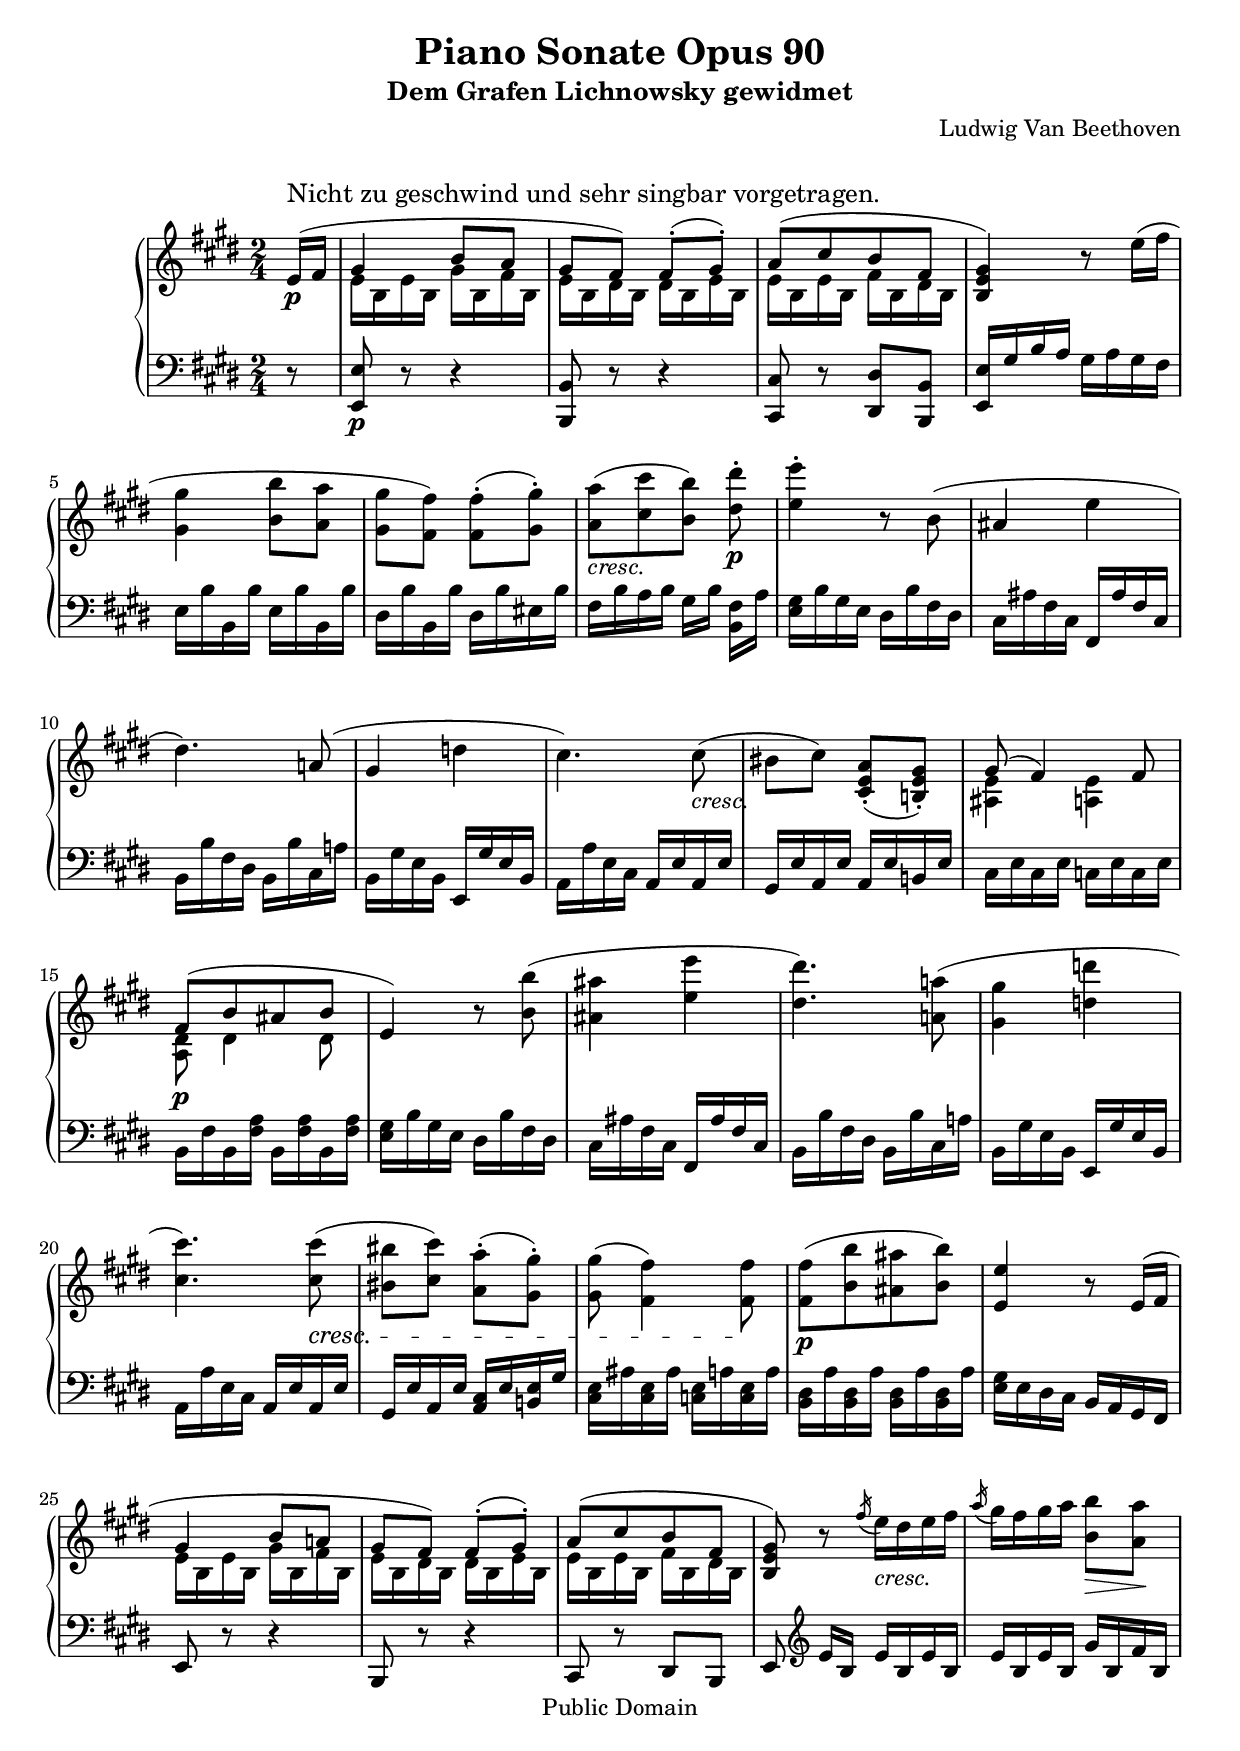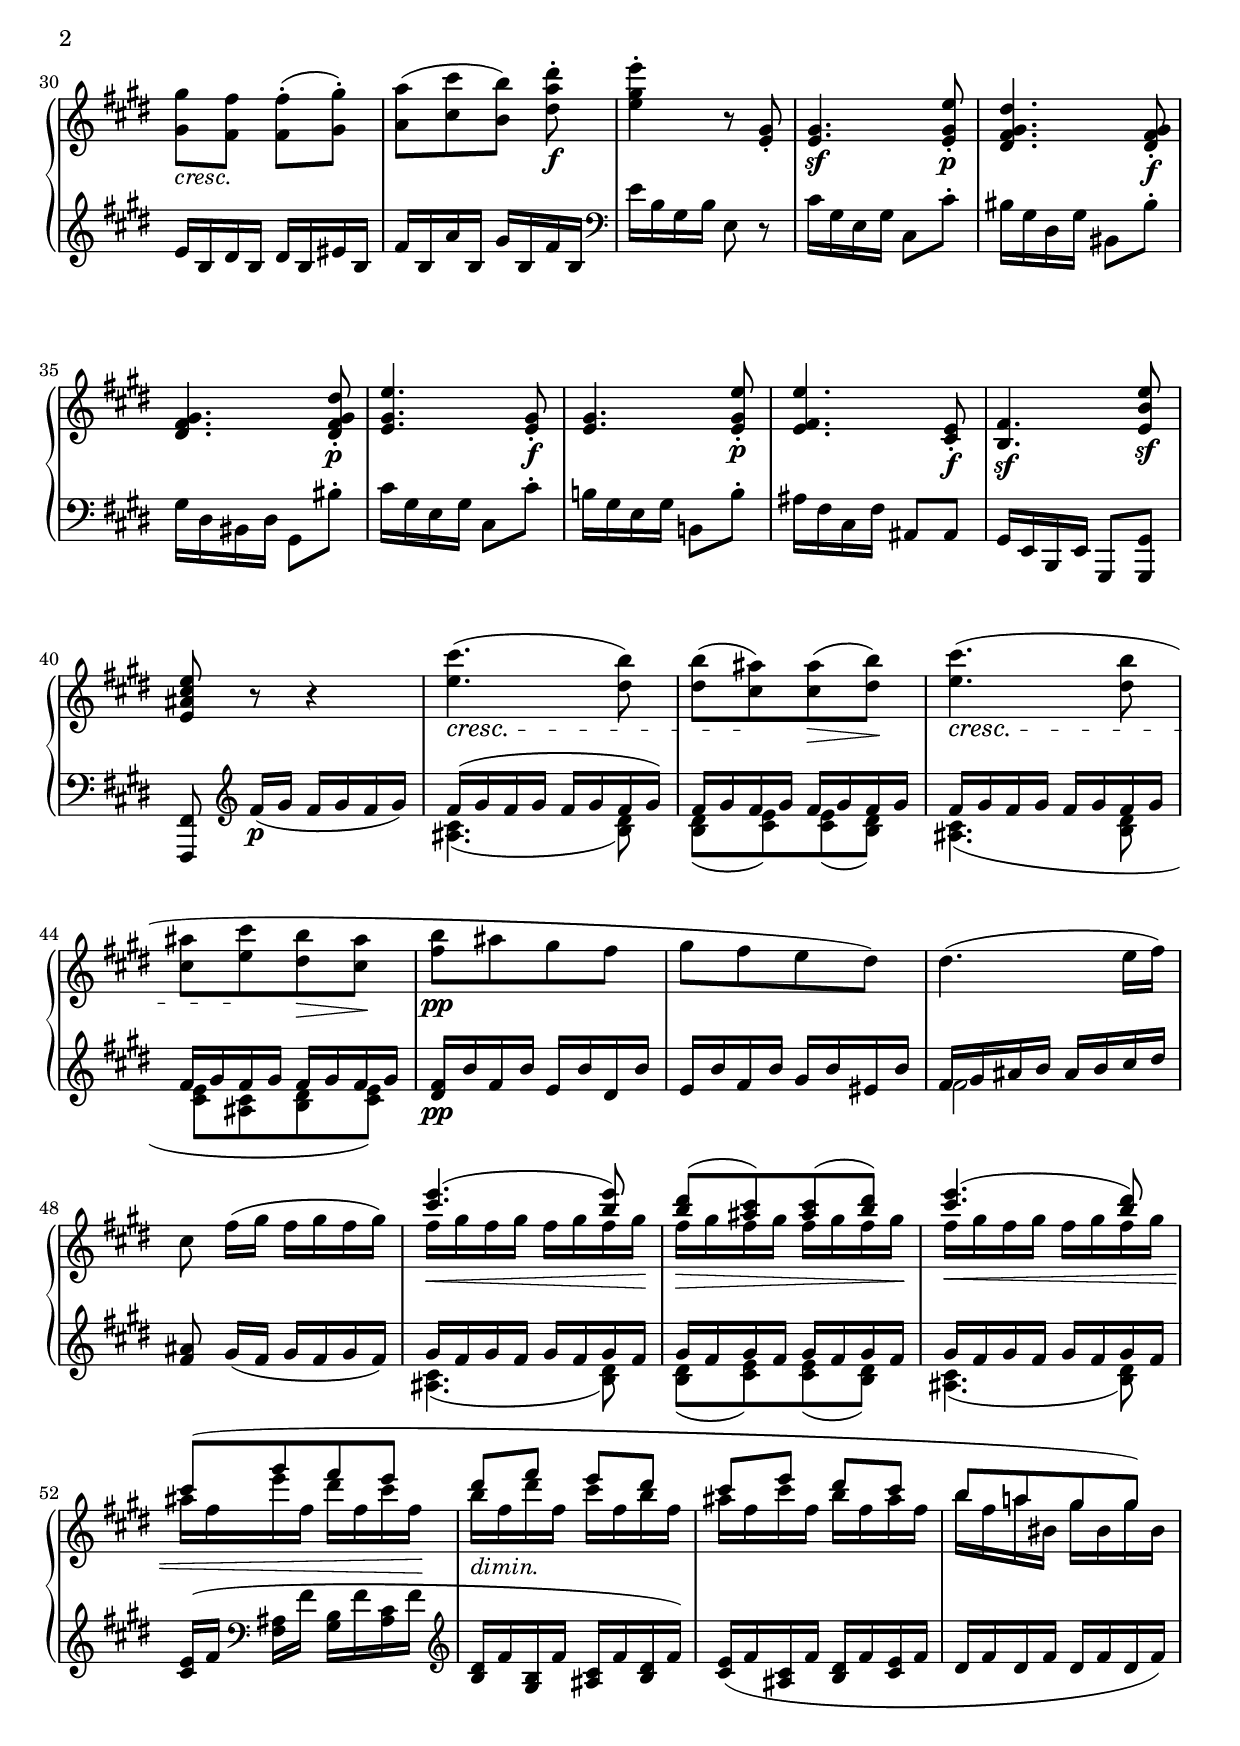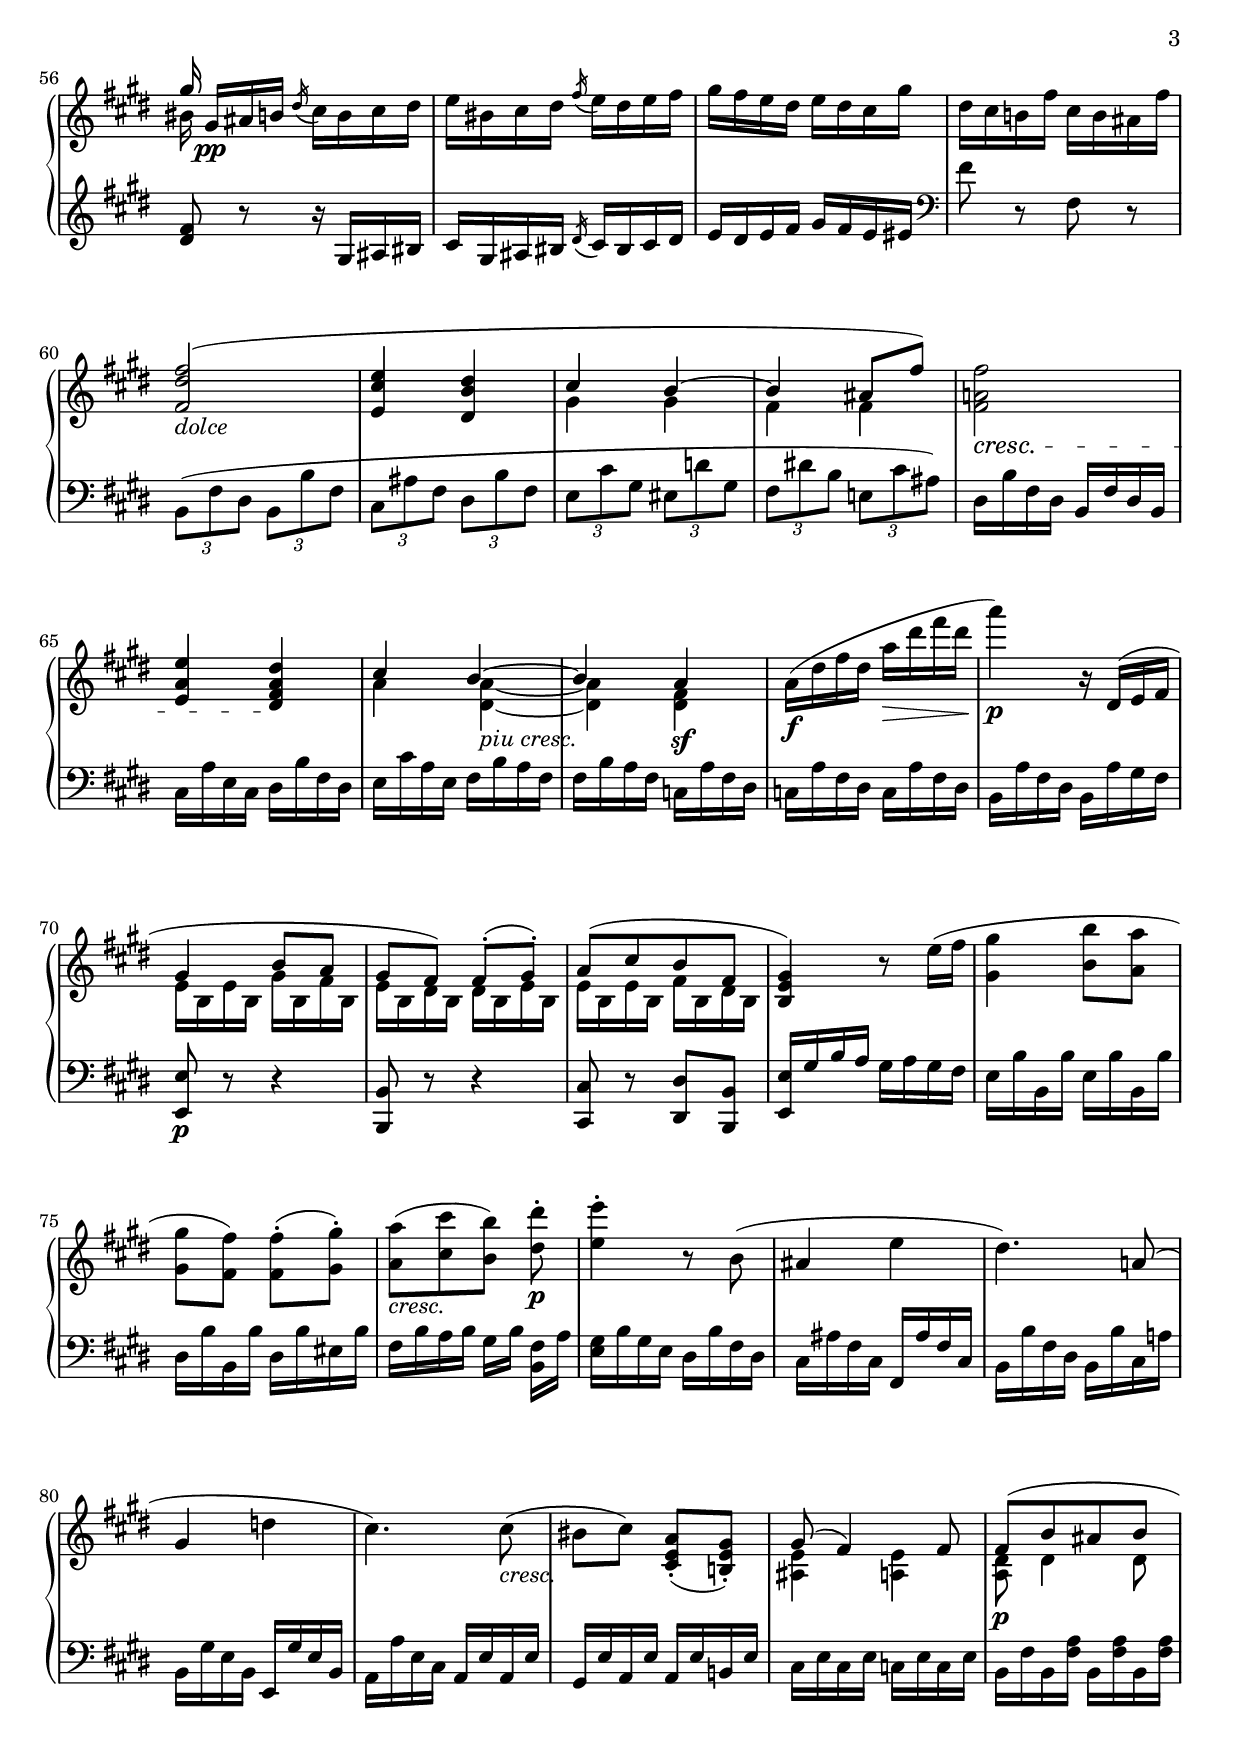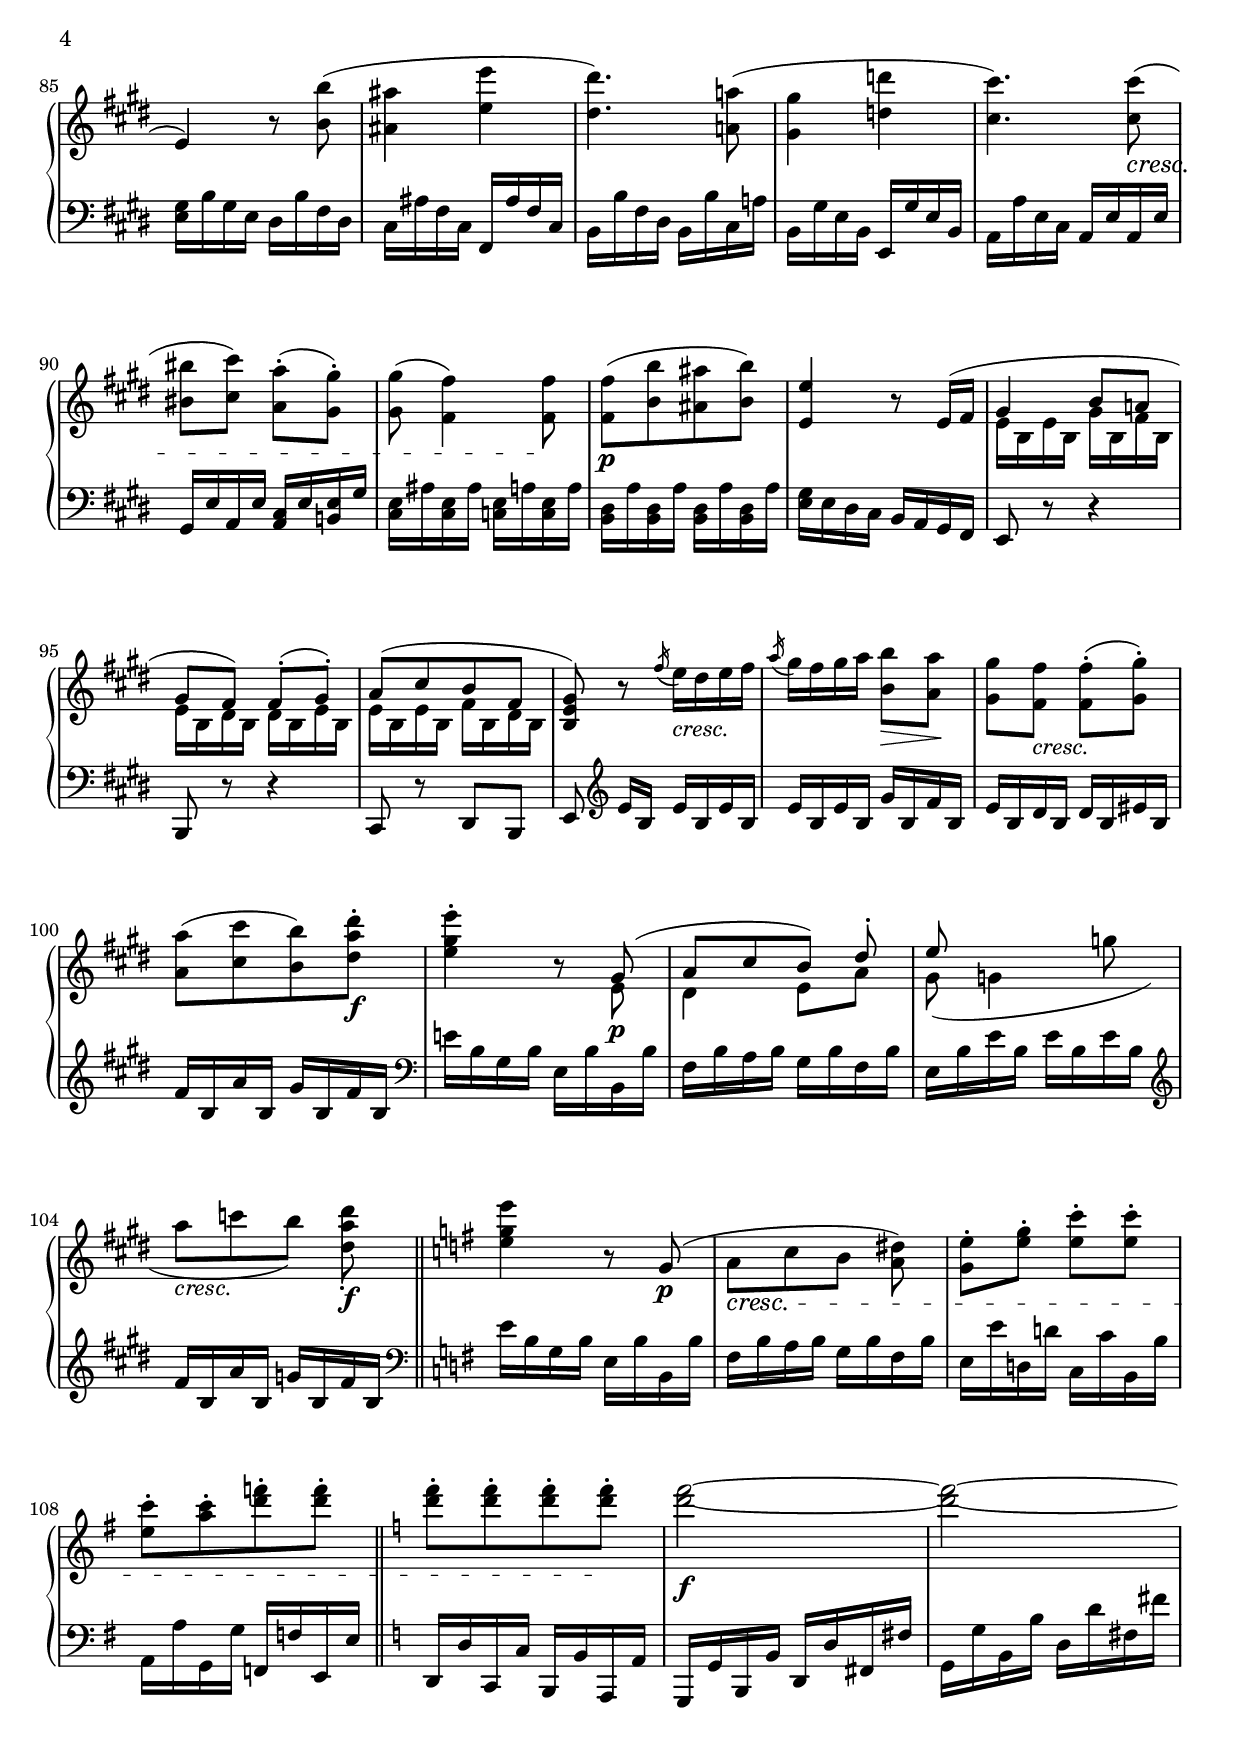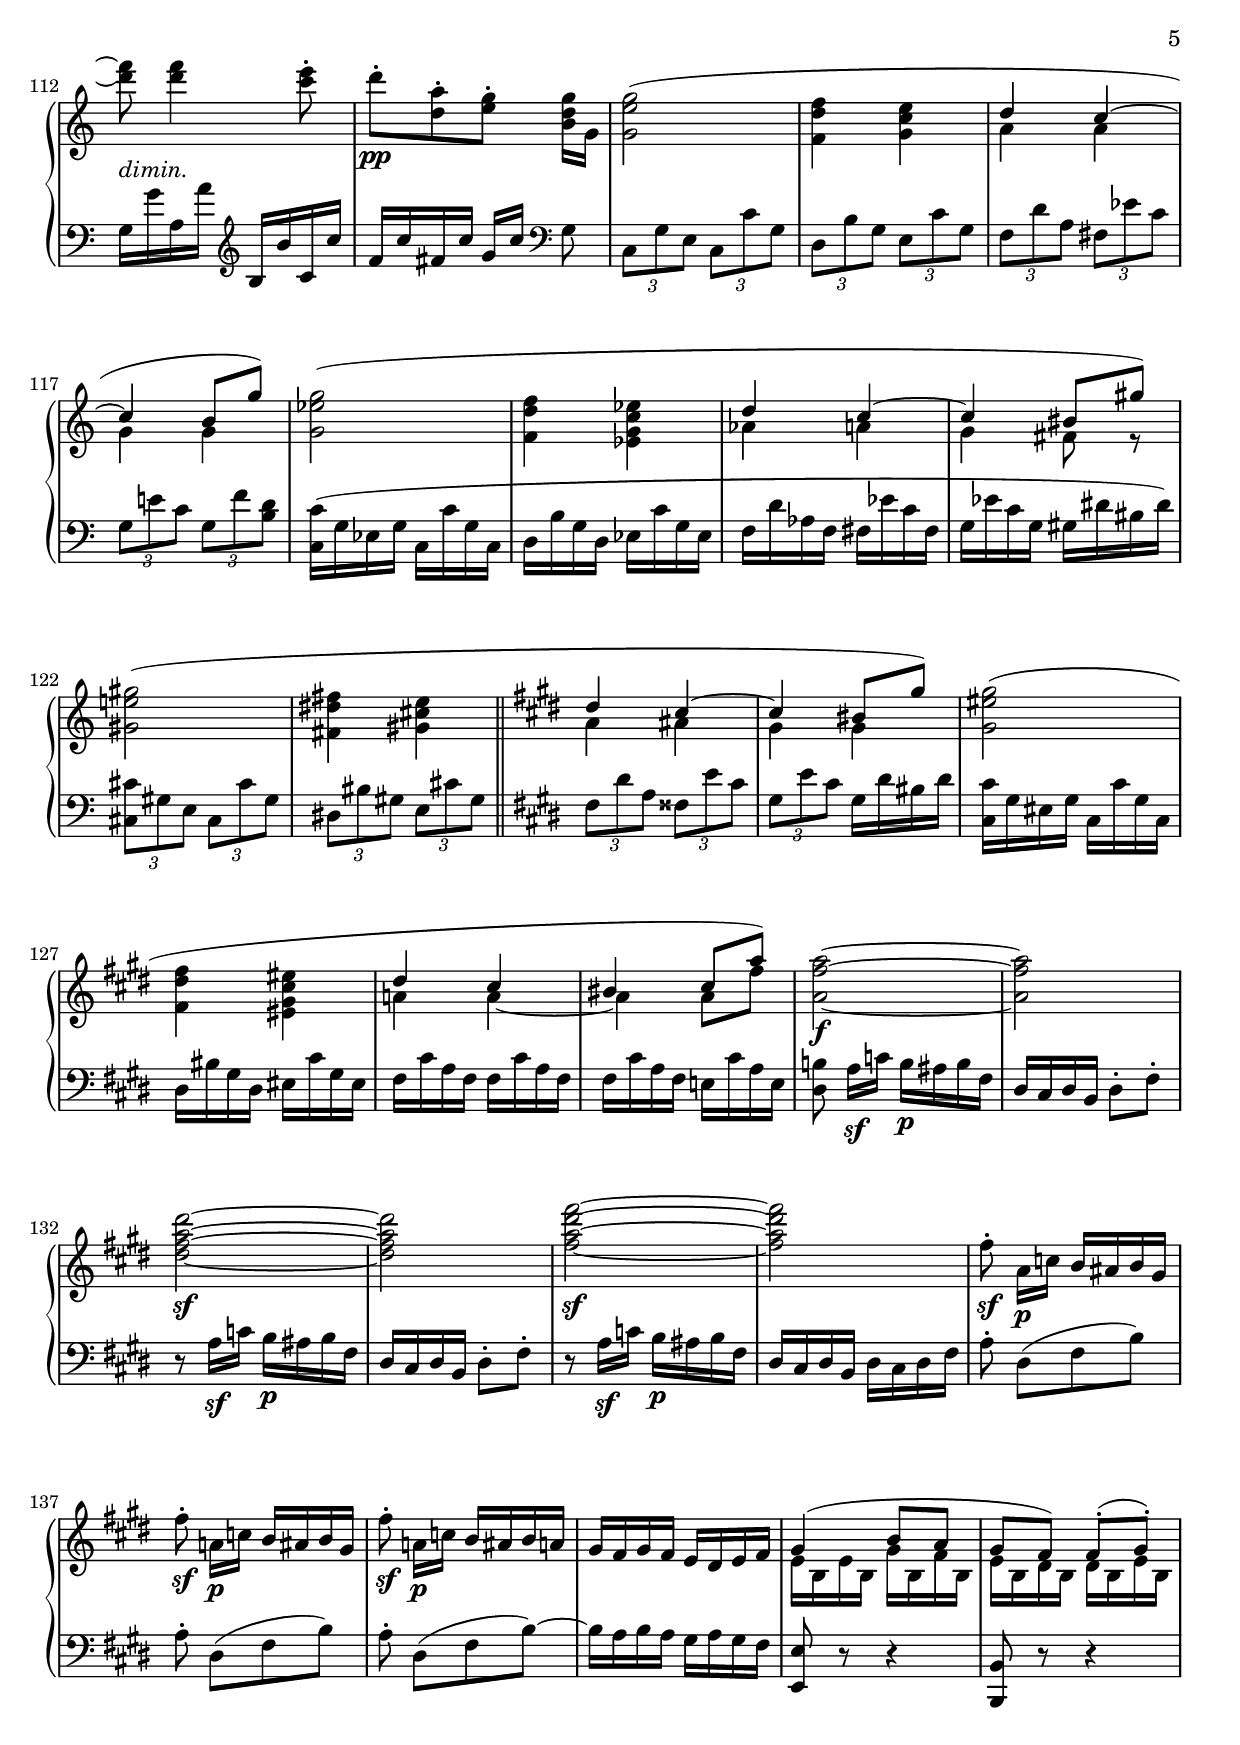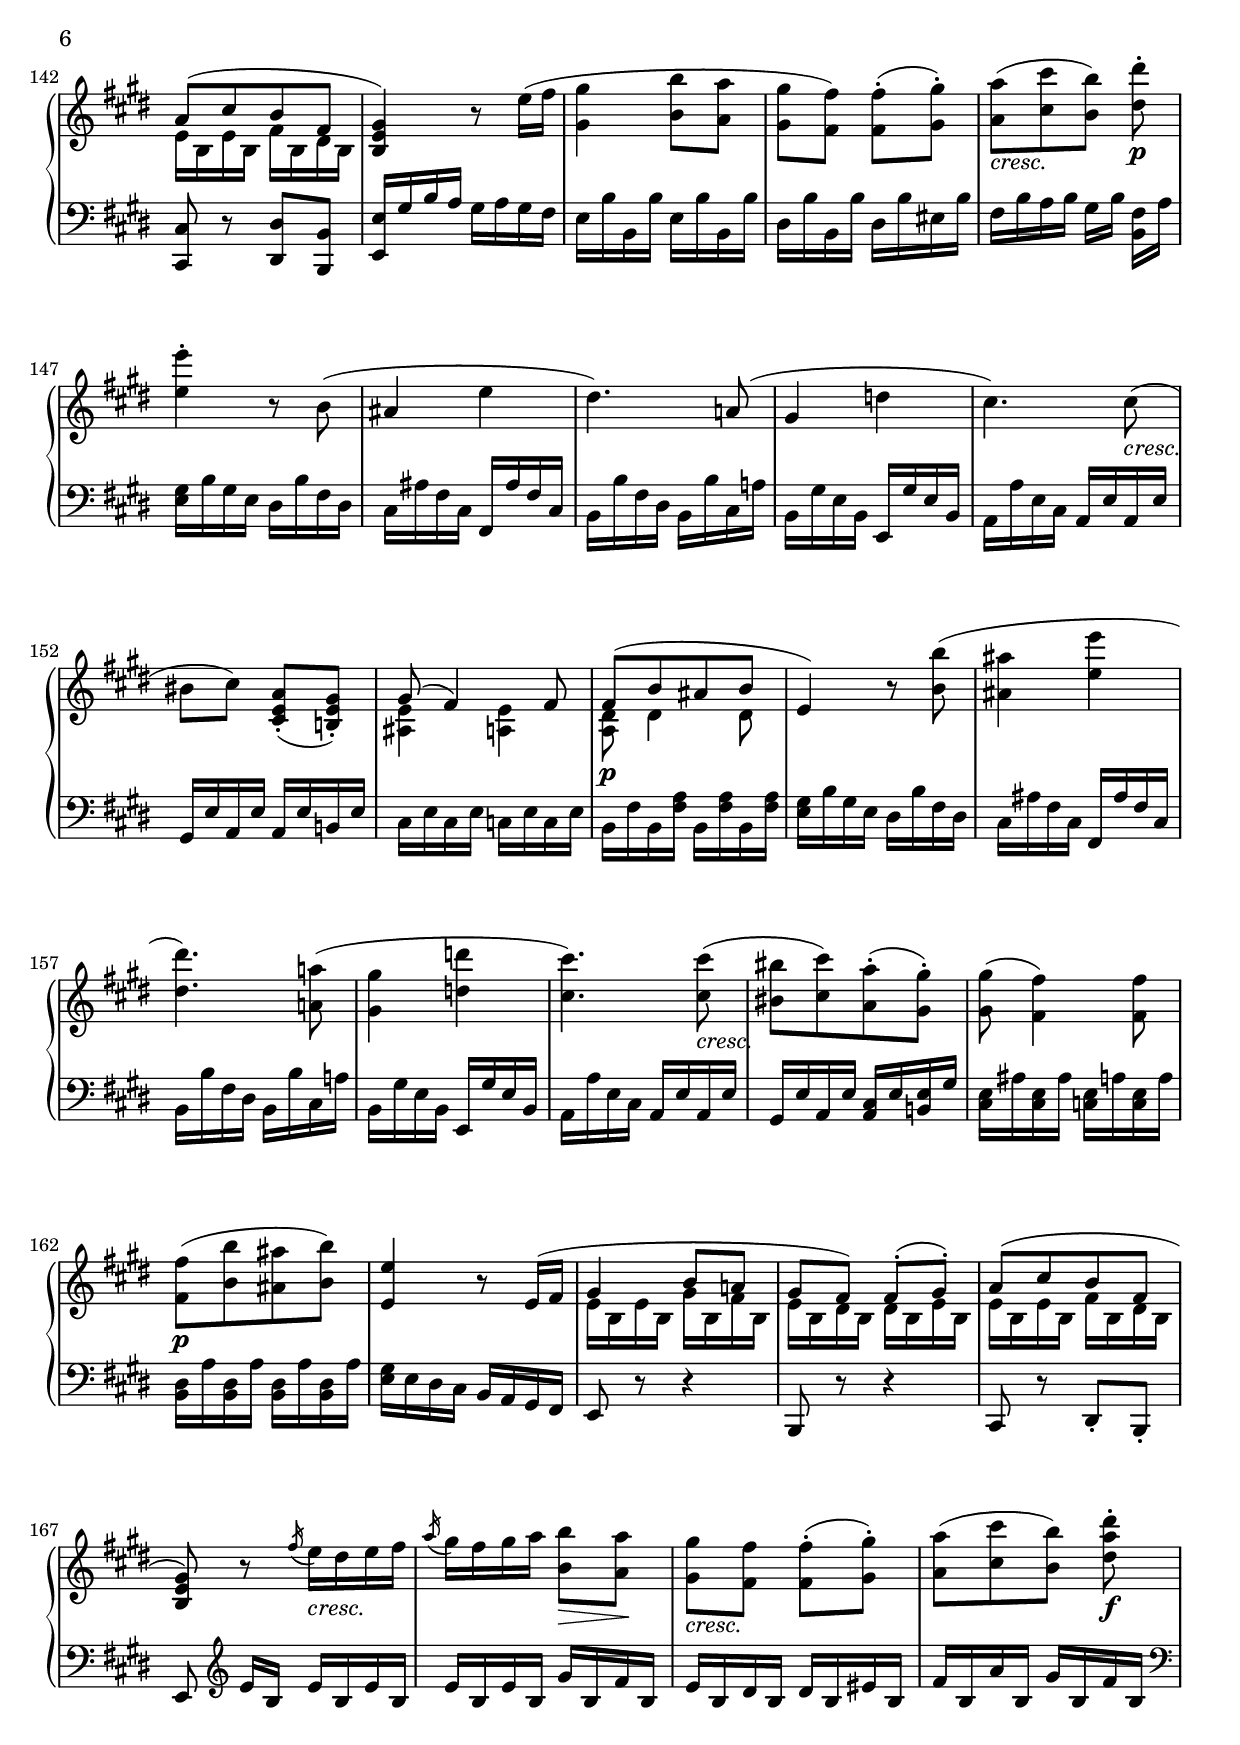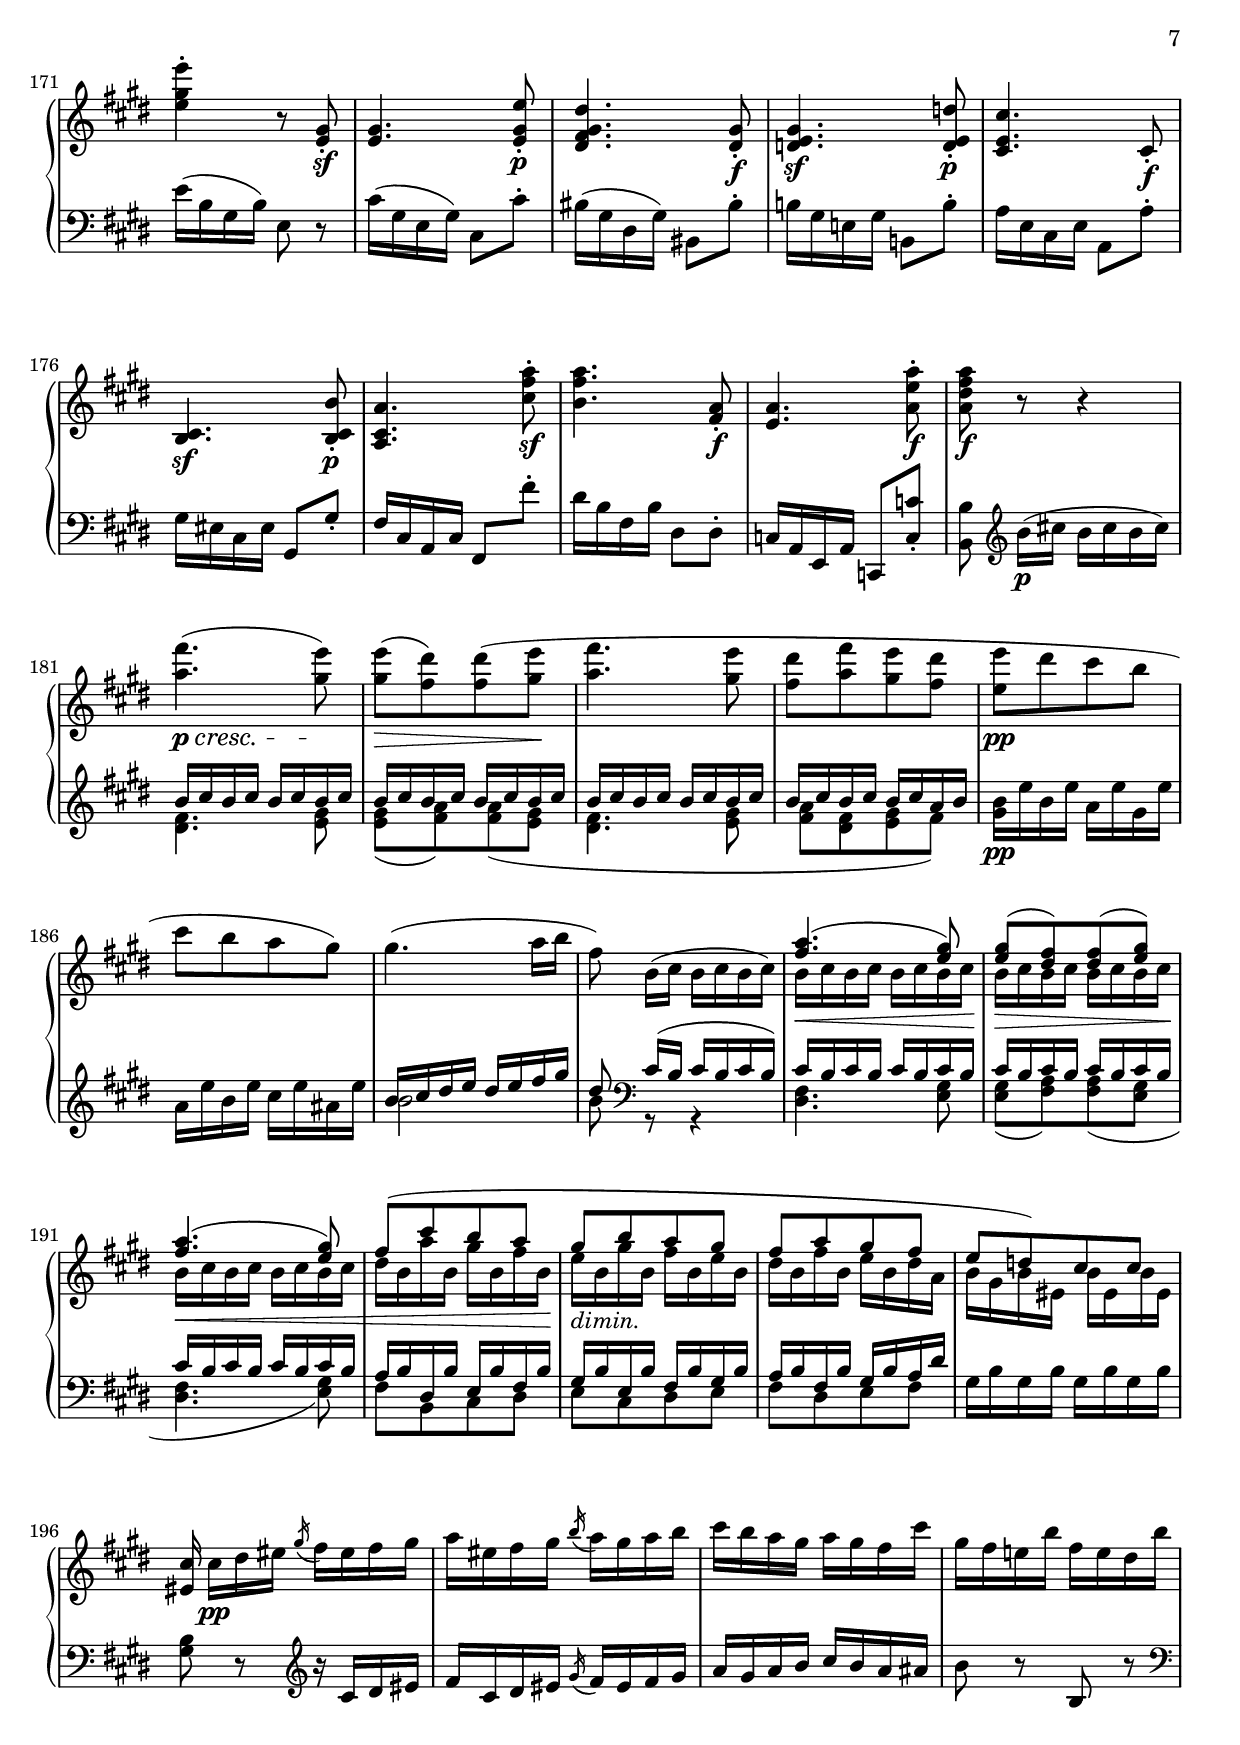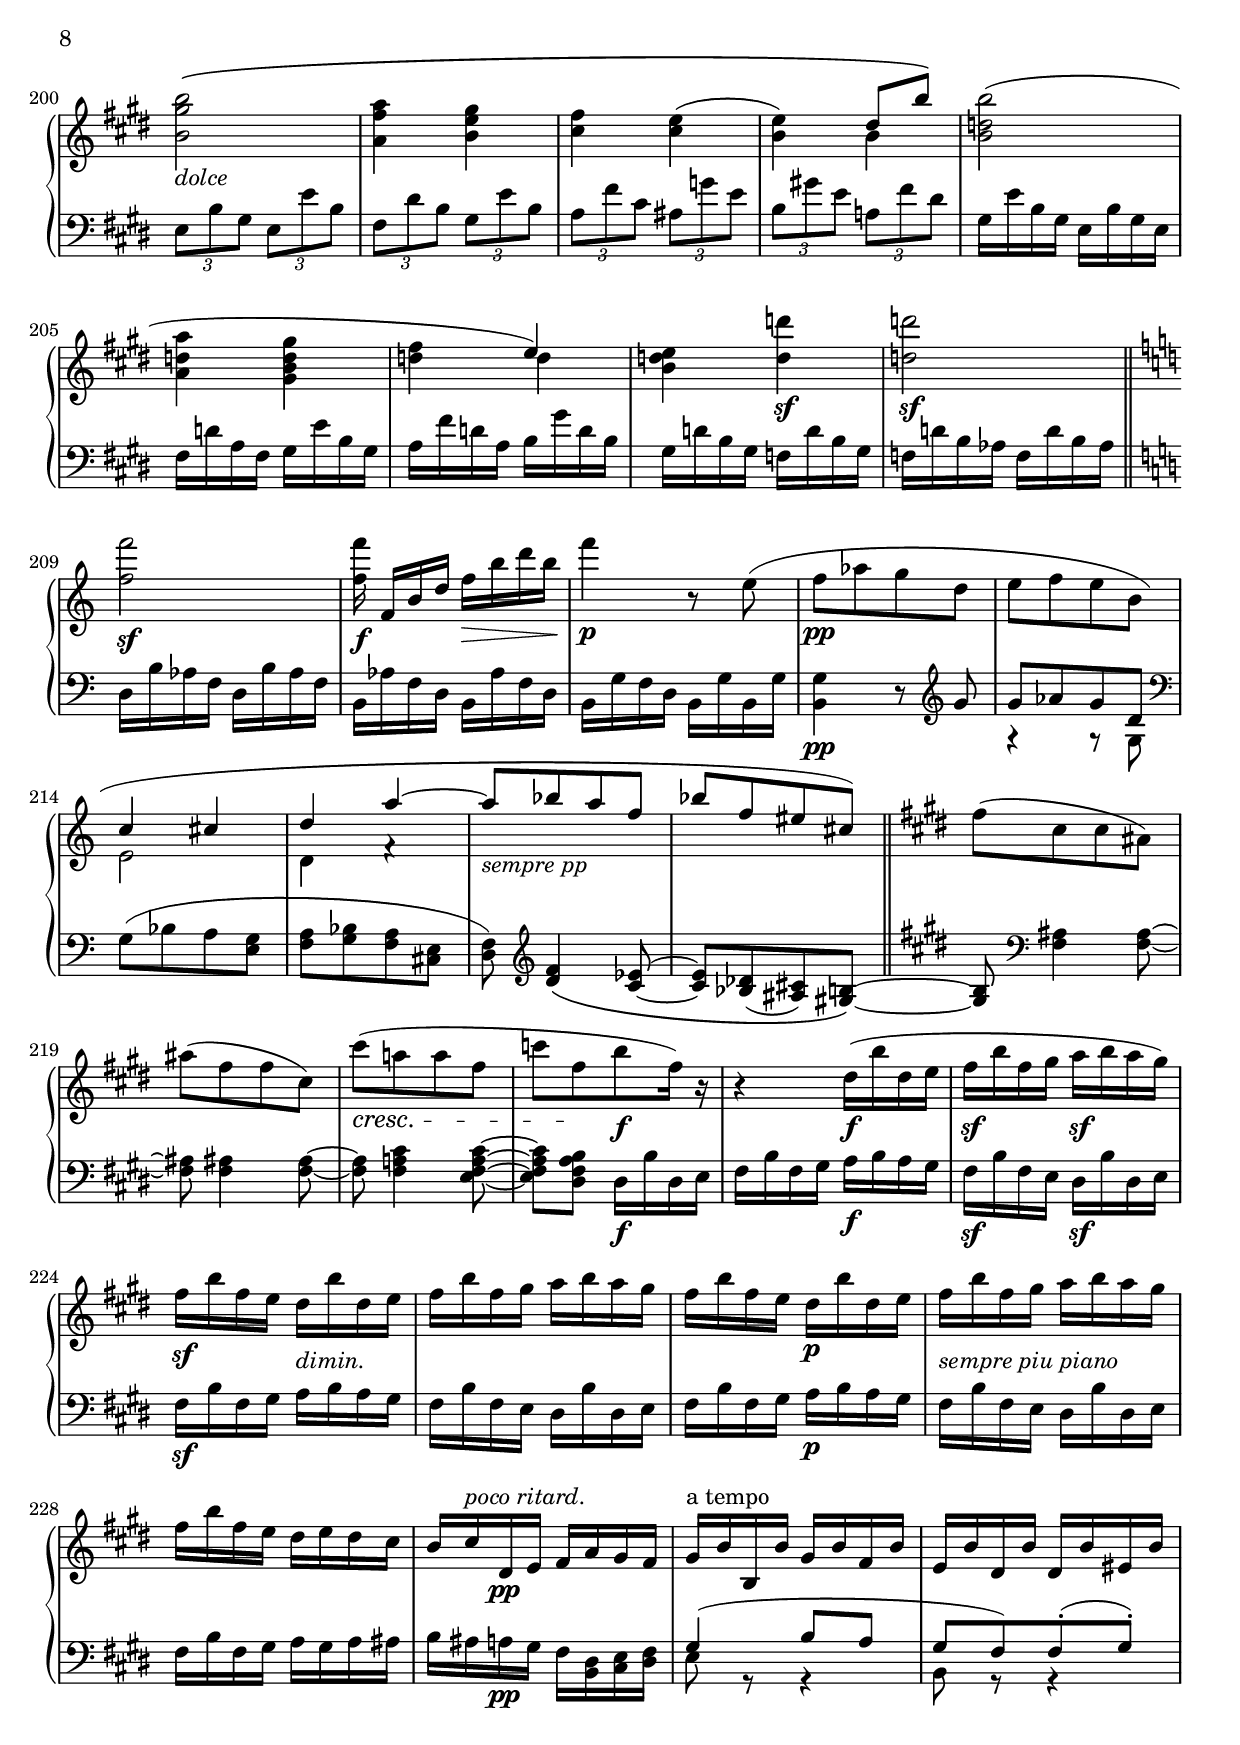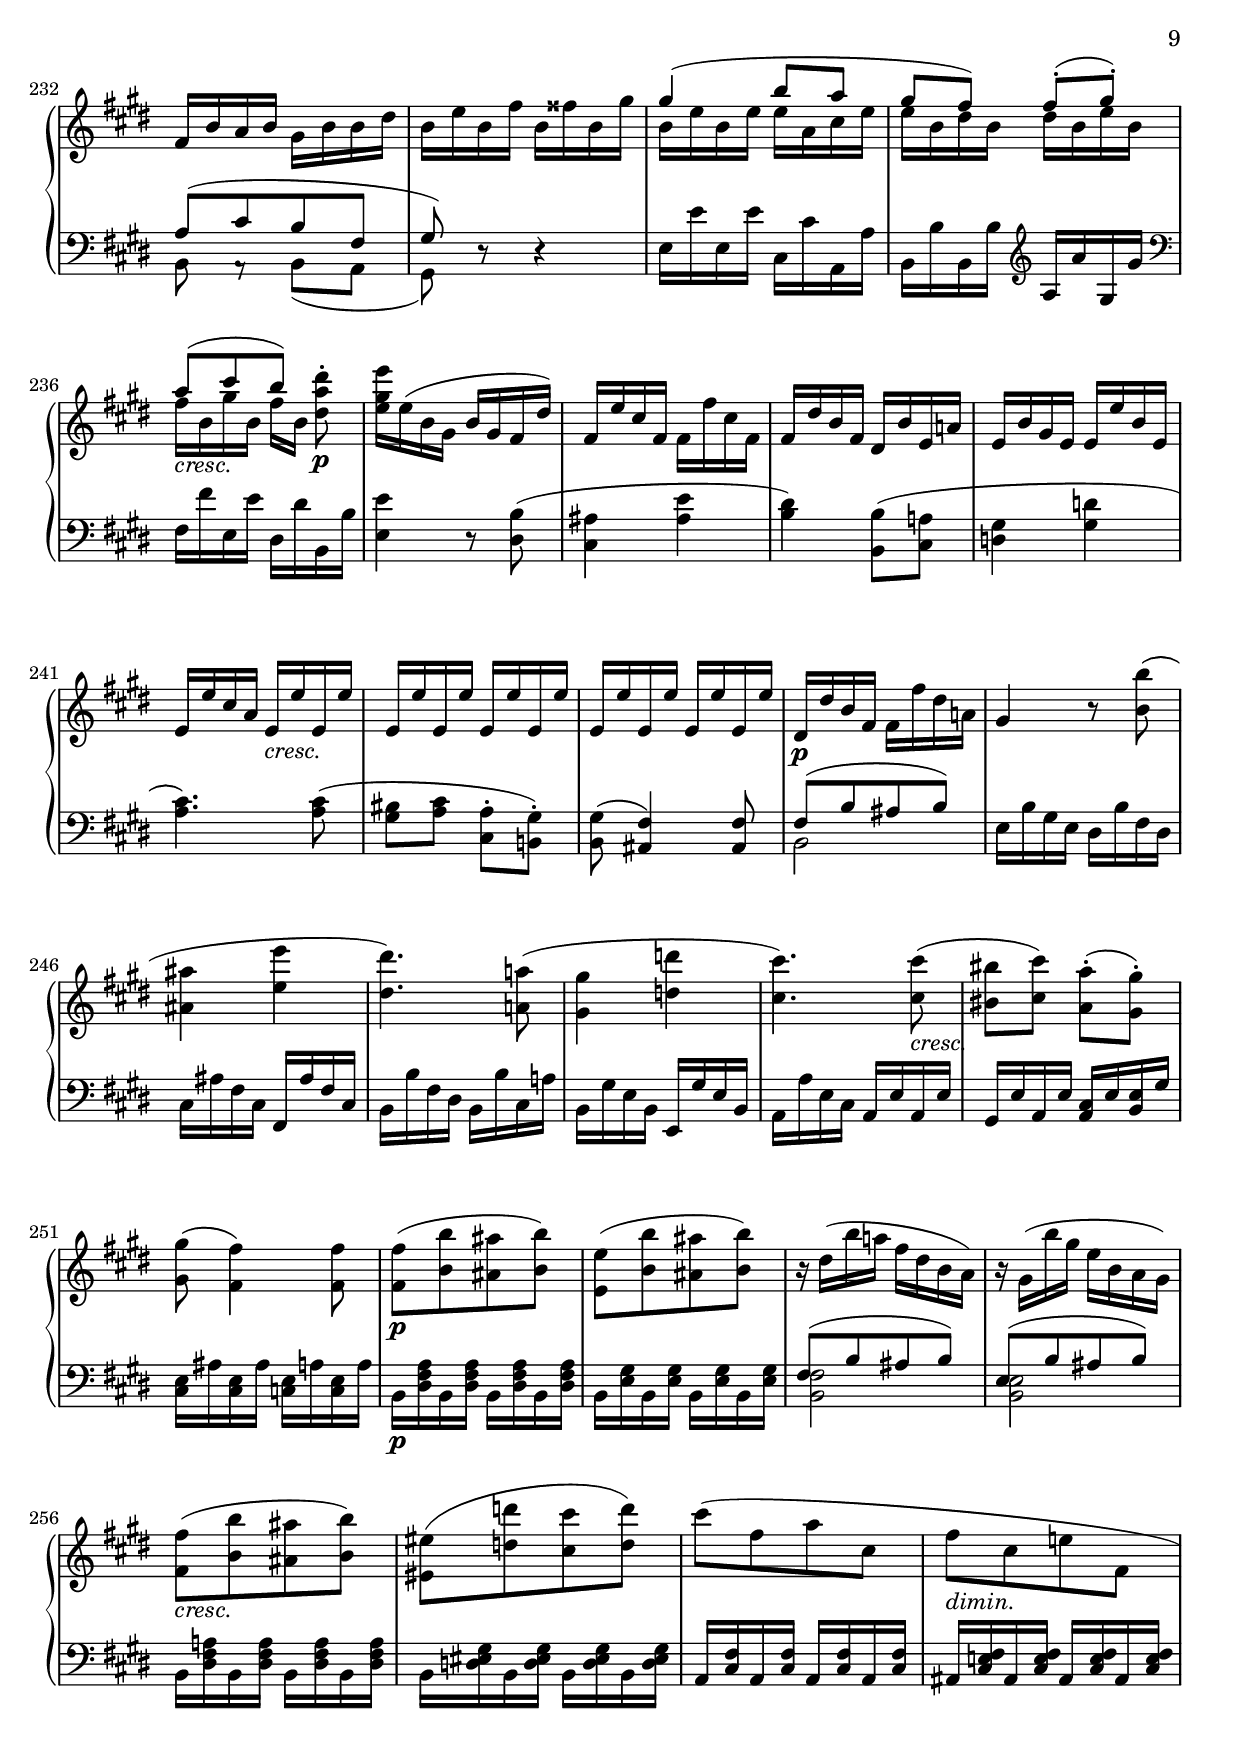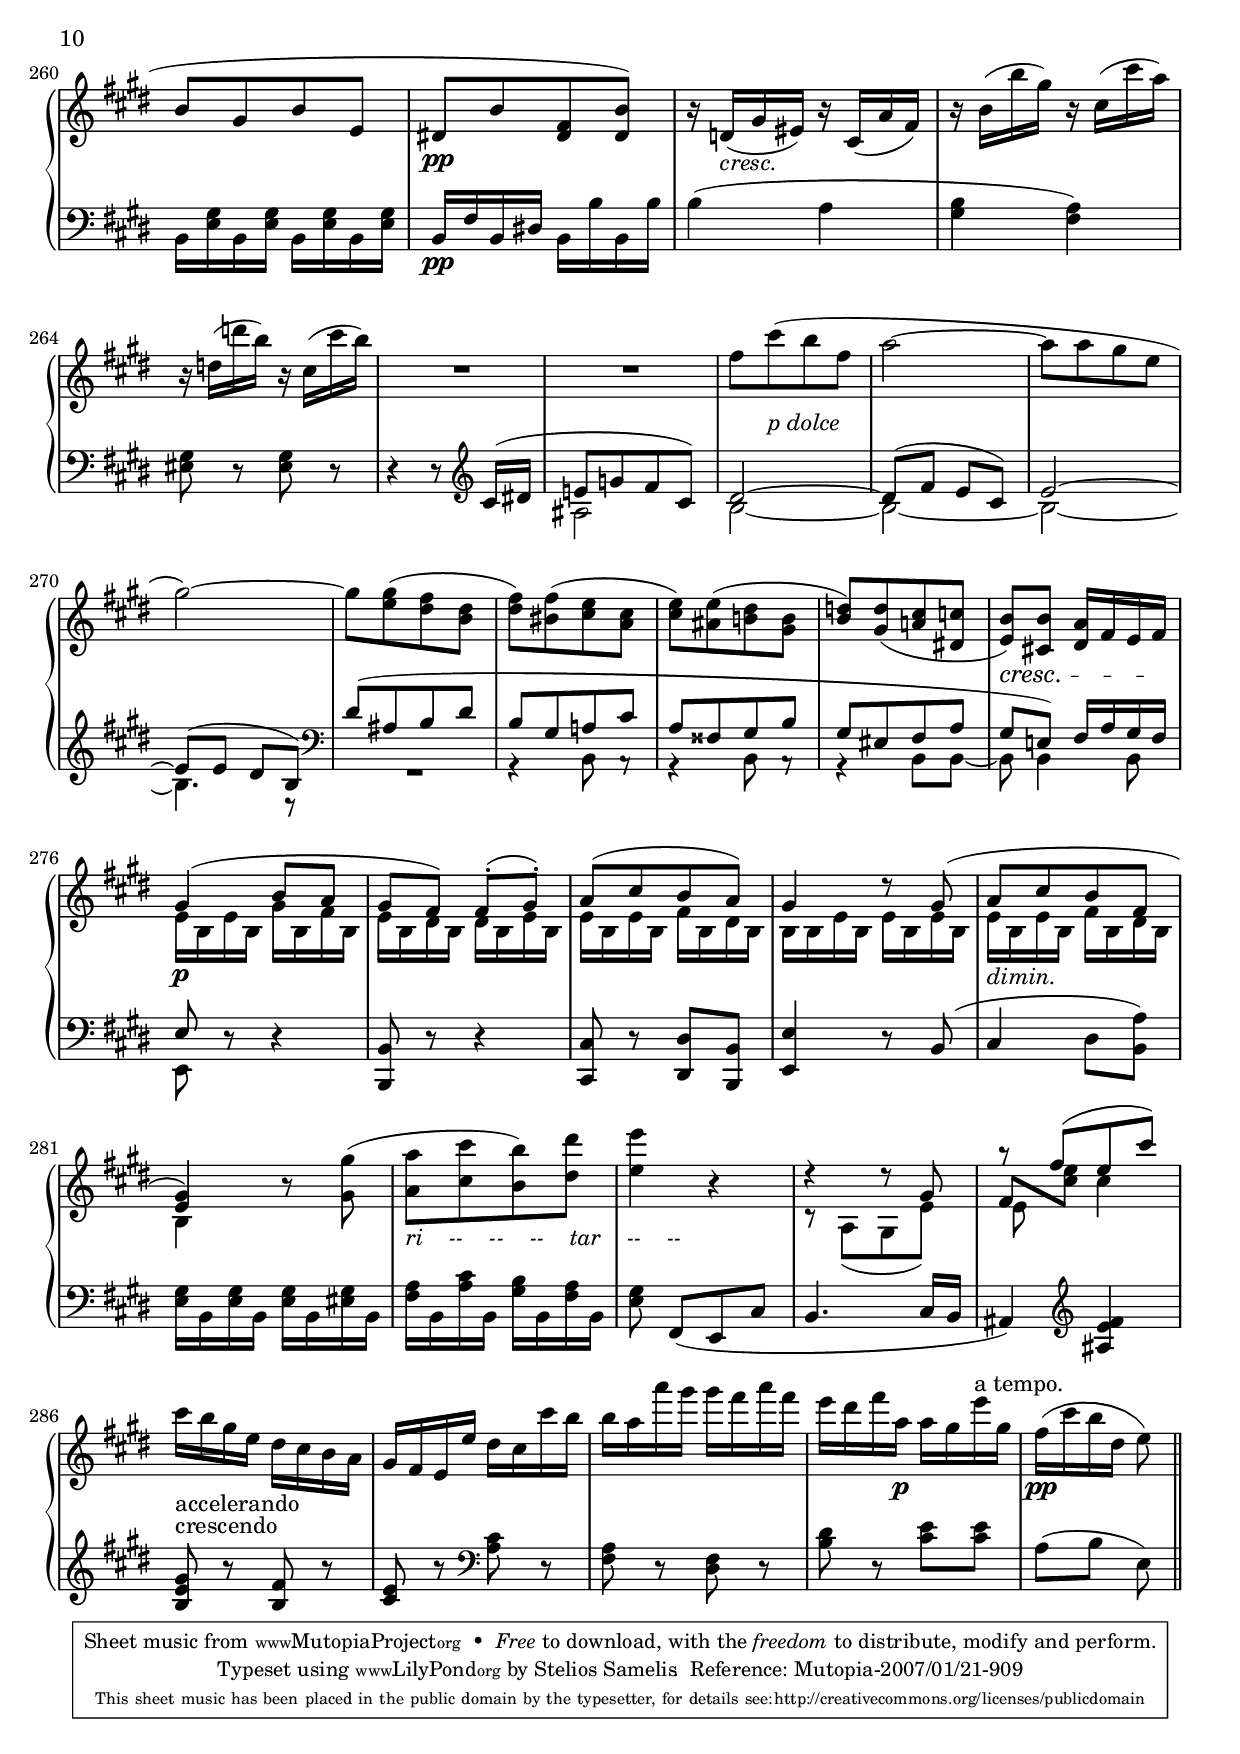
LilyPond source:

\version "2.10.3"

 \header {
  title = "Piano Sonate Opus 90"
  subtitle = "Dem Grafen Lichnowsky gewidmet"
  composer = "Ludwig Van Beethoven"
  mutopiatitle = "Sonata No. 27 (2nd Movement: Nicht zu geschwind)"
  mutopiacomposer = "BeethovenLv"
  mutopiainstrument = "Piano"
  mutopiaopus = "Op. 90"
  date = "1814"
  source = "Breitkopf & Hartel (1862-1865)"
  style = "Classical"
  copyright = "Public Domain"
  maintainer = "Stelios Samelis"
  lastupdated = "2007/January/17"
  version = "2.10.3"
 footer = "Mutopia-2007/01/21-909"
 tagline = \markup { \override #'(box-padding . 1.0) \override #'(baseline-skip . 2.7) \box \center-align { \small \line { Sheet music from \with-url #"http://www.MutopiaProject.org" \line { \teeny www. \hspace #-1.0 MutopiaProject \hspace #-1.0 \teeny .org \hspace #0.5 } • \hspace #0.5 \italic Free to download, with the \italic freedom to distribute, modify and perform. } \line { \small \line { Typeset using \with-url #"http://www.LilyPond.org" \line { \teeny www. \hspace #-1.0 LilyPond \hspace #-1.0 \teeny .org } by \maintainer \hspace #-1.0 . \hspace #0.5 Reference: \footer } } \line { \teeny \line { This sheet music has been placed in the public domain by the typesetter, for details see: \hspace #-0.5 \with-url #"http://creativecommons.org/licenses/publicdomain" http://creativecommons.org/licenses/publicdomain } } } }
}

\score {

 \new GrandStaff
 <<
 \new Staff = "up" {
 \clef treble
 \key e \major
 \time 2/4
 \override Score.MetronomeMark #'transparent = ##t
 \tempo 4 = 72
 \override TextScript #'padding = #1.5
 \partial 8 << { e'16\p^\markup { \large "Nicht zu geschwind und sehr singbar vorgetragen." }( fis'
 gis'4 b'8 a' gis' fis') fis'8\staccato( gis'\staccato) a'8([ cis'' b' fis'] <b e' gis'>4) } \\
 { s8 e'16 b e' b gis' b fis' b e' b dis' b dis' b e' b e' b e' b fis' b dis' b s4 } >> r8
 e''16( fis'' <gis' gis''>4 <b' b''>8 <a' a''> <gis' gis''> <fis' fis''>) <fis' fis''>8\staccato( <gis' gis''>\staccato)
 <a' a''>8_\markup { \italic "cresc." }([ <cis'' cis'''> <b' b''>]) <dis'' dis'''>8\p\staccato
 <e'' e'''>4\staccato r8 b'8( ais'4 e'' dis''4.) a'!8( gis'4 d''4 cis''4.) cis''8_\markup { \italic "cresc." }( bis'8 cis'')
 <cis' e' a'>8\staccato( <b! e' gis'>\staccato)
 << { gis'8( fis'4) fis'8 fis'([ b' ais' b'] e'4) } \\ { <ais e'>4 <a e'>4 <a dis'>8\p dis'4 dis'8 s4 } >> r8
 <b' b''>8( <ais' ais''>4 <e'' e'''> <dis'' dis'''>4.) <a'! a''!>8( <gis' gis''>4 <d'' d'''> <cis'' cis'''>4.)
 \setTextCresc <cis'' cis'''>8\<( <bis' bis''>([ <cis'' cis'''>]) <a' a''>\staccato([ <gis' gis''>\staccato])
 <gis' gis''>8( <fis' fis''>4) <fis' fis''>8\! <fis' fis''>8\p([ <b' b''> <ais' ais''> <b' b''>]) <e' e''>4 r8
 << { e'16( fis' gis'4 b'8 a'! gis' fis') fis'8\staccato( gis'\staccato) a'8([ cis'' b' fis'] <b e' gis'>8) } \\
 { s8 e'16 b e' b gis' b fis' b e' b dis' b dis' b e' b e' b e' b fis' b dis' b s8 } >> r8
 \acciaccatura fis''16 e''16_\markup { \italic "cresc." } dis'' e'' fis'' \acciaccatura a''16 gis''16 fis'' gis'' a''
 <b' b''>8\> <a' a''>\! <gis' gis''>8_\markup { \italic "cresc." } <fis' fis''>8
 <fis' fis''>8\staccato( <gis' gis''>\staccato) <a' a''>8([ <cis'' cis'''> <b' b''>]) <dis'' a'' dis'''>8\f\staccato
 <e'' gis'' e'''>4\staccato r8 <e' gis'>8\staccato
 <e' gis'>4.\sf <e' gis' e''>8\p\staccato <dis' fis' gis' dis''>4. <dis' fis' gis'>8\f\staccato
 <dis' fis' gis'>4. <dis' fis' gis' dis''>8\p\staccato <e' gis' e''>4. <e' gis'>8\f\staccato <e' gis'>4. <e' gis' e''>8\p\staccato
 <e' fis' e''>4. <cis' e'>8\f\staccato <b fis'>4.\sf <e' b' e''>8\sf <e' ais' cis'' e''>8 r r4
 <e'' cis'''>4.\<( <dis'' b''>8) <dis'' b''>8[( <cis'' ais''>\!) <cis'' ais''>\>( <dis'' b''>\!)]
 <e'' cis'''>4.\<( <dis'' b''>8 <cis'' ais''>8[ <e'' cis'''>\! <dis'' b''>\> <cis'' ais''>\!]
 <fis'' b''>8\pp[ ais'' gis'' fis''] gis''[ fis'' e'' dis'']) dis''4.( e''16 fis'') cis''8 fis''16([ gis''] fis'' gis'' fis'' gis'')
 << { <cis''' e'''>4.( <b'' e'''>8) <b'' dis'''>8[( <ais'' cis'''>) <ais'' cis'''>( <b'' dis'''>)]
 <cis''' e'''>4.( <b'' dis'''>8) cis'''8([ gis''' fis''' e'''] dis'''8 fis''' e''' dis''' cis''' e''' dis''' cis''' b''[ a''! gis'' gis'']) gis''16 } \\
 { fis''16\< gis'' fis'' gis'' fis'' gis'' fis'' gis''\! fis''\> gis'' fis'' gis'' fis'' gis'' fis'' gis''\!
 fis''\< gis'' fis'' gis'' fis'' gis'' fis'' gis'' ais'' fis'' e''' fis'' dis''' fis'' cis''' fis''\!
 b''16_\markup { \italic "dimin." } fis'' dis''' fis'' cis''' fis'' b'' fis''
 ais'' fis'' cis''' fis'' b'' fis'' ais'' fis'' b'' fis'' a''! bis' gis'' bis' gis'' bis' bis' } >>
 gis'16\pp[ ais' b'] \acciaccatura dis''16 cis''16 b' cis'' dis'' e'' bis' cis'' dis'' \acciaccatura fis''16 e'' dis'' e'' fis''
 gis''16 fis'' e'' dis'' e'' dis'' cis'' gis'' dis'' cis'' b'! fis'' cis'' b' ais' fis''
 << { <fis' dis'' fis''>2_\markup { \italic "dolce" }( <e' cis'' e''>4 <dis' b' dis''> cis'' b'~ b' ais'8 fis'') } \\ { s2 s2 gis'4 gis' fis' fis' } >>
 \setTextCresc <fis' a'! fis''>2\< <e' a' e''>4 <dis' fis' a' dis''>\!
 << { cis''4 b'~ b' a' } \\ { a'4 <dis' a'>_\markup { \italic "piu cresc." }~ <dis' a'> <dis' fis'>\sf } >>
 a'16\f( dis'' fis'' dis'' a''\> dis''' fis''' dis'''\! a'''4\p) r16
 << { dis'16( e' fis' gis'4 b'8 a' gis' fis') fis'8\staccato( gis'\staccato) a'8([ cis'' b' fis'] <b e' gis'>4) } \\
 { s16 s8 e'16 b e' b gis' b fis' b e' b dis' b dis' b e' b e' b e' b fis' b dis' b s4 } >> r8
 e''16( fis'' <gis' gis''>4 <b' b''>8 <a' a''> <gis' gis''> <fis' fis''>) <fis' fis''>8\staccato( <gis' gis''>\staccato)
 <a' a''>8_\markup { \italic "cresc." }([ <cis'' cis'''> <b' b''>]) <dis'' dis'''>8\p\staccato
 <e'' e'''>4\staccato r8 b'8( ais'4 e'' dis''4.) a'!8( gis'4 d''4 cis''4.) cis''8_\markup { \italic "cresc." }( bis'8 cis'')
 <cis' e' a'>8\staccato( <b! e' gis'>\staccato)
 << { gis'8( fis'4) fis'8 fis'([ b' ais' b'] e'4) } \\ { <ais e'>4 <a e'>4 <a dis'>8\p dis'4 dis'8 s4 } >> r8
 <b' b''>8( <ais' ais''>4 <e'' e'''> <dis'' dis'''>4.) <a'! a''!>8( <gis' gis''>4 <d'' d'''> <cis'' cis'''>4.)
 \setTextCresc <cis'' cis'''>8\<( <bis' bis''>([ <cis'' cis'''>]) <a' a''>\staccato([ <gis' gis''>\staccato])
 <gis' gis''>8( <fis' fis''>4) <fis' fis''>8\! <fis' fis''>8\p([ <b' b''> <ais' ais''> <b' b''>]) <e' e''>4 r8
 << { e'16( fis' gis'4 b'8 a'! gis' fis') fis'8\staccato( gis'\staccato) a'8([ cis'' b' fis'] <b e' gis'>8) } \\
 { s8 e'16 b e' b gis' b fis' b e' b dis' b dis' b e' b e' b e' b fis' b dis' b s8 } >> r8
 \acciaccatura fis''16 e''16_\markup { \italic "cresc." } dis'' e'' fis'' \acciaccatura a''16 gis''16 fis'' gis'' a''
 <b' b''>8\> <a' a''>\! <gis' gis''>8 <fis' fis''>8_\markup { \italic "cresc." }
 <fis' fis''>8\staccato( <gis' gis''>\staccato) <a' a''>8[( <cis'' cis'''> <b' b''>) <dis'' a'' dis'''>8\f\staccato] <e'' gis'' e'''>4\staccato r8
 << { gis'8( a'[ cis'' b']) dis''8\staccato e''8 s8 s4 s2 } \\
 { e'8\p dis'4 e'8 a' gis'( g'4 g''8 a''8_\markup { \italic "cresc." }[ c''' b'']) <dis'' a'' dis'''>8\f\staccato } >> \bar "||"
 \key e \minor <e'' g'' e'''>4 r8 g'8\p( \setTextCresc a'\<[ c'' b'] <a' dis''>)
 <g' e''>8\staccato <e'' g''>\staccato <e'' c'''>\staccato <e'' c'''>\staccato
 <e'' c'''>8\staccato[ <a'' c'''>\staccato <d''' f'''>\staccato <d''' f'''>\staccato] \bar "||"
 \key c \major <d''' f'''>\staccato[ <d''' f'''>\staccato <d''' f'''>\staccato <d''' f'''>\!\staccato]
 <d''' f'''>2\f~ <d''' f'''>2~ <d''' f'''>8_\markup { \italic "dimin." } <d''' f'''>4 <c''' e'''>8\staccato
 d'''\pp\staccato[ <d'' a''>\staccato <e'' g''>\staccato] <b' d'' g''>16[ g']
 << { \stemDown <g' e'' g''>2( <f' d'' f''>4 <g' c'' e''> \stemUp d''4 c''~ c'' b'8 g'') } \\ { s2 s2 a'4 a' g' g'  } >>
 << { \stemDown <g' ees'' g''>2( <f' d'' f''>4 <ees' g' c'' ees''> \stemUp d''4 c''~ c'' bis'8 gis'') } \\ { s2 s2 aes'4 a' g' fis'8 r } >>
 << { \stemDown <gis' e''! gis''>2( <fis' dis'' fis''>4 <gis' cis'' e''> \key e \major \stemUp dis''4 cis''~ cis'' bis'8 gis'') } \\
 { s2 s2 \key e \major a'4 ais' gis' gis' } >>
 << { \stemDown <gis' eis'' gis''>2( <fis' dis'' fis''>4 <eis' gis' cis'' eis''> \stemUp dis''4 cis'' bis' cis''8 a'') } \\
 { s2 s2 a'!4 a'~ a' a'8 fis'' } >> <a' fis'' a''>2\f~ <a' fis'' a''> <dis'' fis'' a'' dis'''>2\sf~ <dis'' fis'' a'' dis'''>2
 <fis'' a'' dis''' fis'''>2\sf~ <fis'' a'' dis''' fis'''>2
 fis''8\sf\staccato a'16\p[ c''] b' ais' b' gis' fis''8\sf\staccato a'!16\p[ c''] b' ais' b' gis'
 fis''8\sf\staccato a'!16\p[ c''] b' ais' b' a' gis' fis' gis' fis' e' dis' e' fis'
 << { gis'4( b'8 a' gis' fis') fis'8\staccato( gis'\staccato) a'8([ cis'' b' fis'] <b e' gis'>4) } \\
 { e'16 b e' b gis' b fis' b e' b dis' b dis' b e' b e' b e' b fis' b dis' b s4 } >> r8
 e''16( fis'' <gis' gis''>4 <b' b''>8 <a' a''> <gis' gis''> <fis' fis''>) <fis' fis''>8\staccato( <gis' gis''>\staccato)
 <a' a''>8_\markup { \italic "cresc." }([ <cis'' cis'''> <b' b''>]) <dis'' dis'''>8\p\staccato
 <e'' e'''>4\staccato r8 b'8( ais'4 e'' dis''4.) a'!8( gis'4 d''4 cis''4.) cis''8_\markup { \italic "cresc." }( bis'8 cis'')
 <cis' e' a'>8\staccato( <b! e' gis'>\staccato)
 << { gis'8( fis'4) fis'8 fis'([ b' ais' b'] e'4) } \\ { <ais e'>4 <a e'>4 <a dis'>8\p dis'4 dis'8 s4 } >> r8
 <b' b''>8( <ais' ais''>4 <e'' e'''> <dis'' dis'''>4.) <a'! a''!>8( <gis' gis''>4 <d'' d'''> <cis'' cis'''>4.)
 <cis'' cis'''>8_\markup { \italic "cresc." }( <bis' bis''>[( <cis'' cis'''>) <a' a''>\staccato( <gis' gis''>\staccato)]
 <gis' gis''>8( <fis' fis''>4) <fis' fis''>8 <fis' fis''>8\p([ <b' b''> <ais' ais''> <b' b''>]) <e' e''>4 r8
 << { e'16( fis' gis'4 b'8 a'! gis' fis') fis'8\staccato( gis'\staccato) a'8([ cis'' b' fis'] <b e' gis'>8) } \\
 { s8 e'16 b e' b gis' b fis' b e' b dis' b dis' b e' b e' b e' b fis' b dis' b s8 } >> r8
 \acciaccatura fis''16 e''16_\markup { \italic "cresc." } dis'' e'' fis'' \acciaccatura a''16 gis''16 fis'' gis'' a''
 <b' b''>8\> <a' a''>\! <gis' gis''>8_\markup { \italic "cresc." } <fis' fis''>8
 <fis' fis''>8\staccato( <gis' gis''>\staccato) <a' a''>8([ <cis'' cis'''> <b' b''>]) <dis'' a'' dis'''>8\f\staccato
 <e'' gis'' e'''>4\staccato r8 <e' gis'>8\sf\staccato <e' gis'>4. <e' gis' e''>8\p\staccato
 <dis' fis' gis' dis''>4. <dis' gis'>8\f\staccato <d' e' gis'>4.\sf <d' e' d''>8\p\staccato
 <cis' e' cis''>4. cis'8\f\staccato <b cis'>4.\sf <b cis' b'>8\p\staccato <a cis' a'>4. <cis'' fis'' a''>8\sf\staccato
 <b' fis'' a''>4. <fis' a'>8\f\staccato <e' a'>4. <a' e'' a''>8\f\staccato <a' dis'' fis'' a''>8\f r r4
 <a'' fis'''>4.\p\<( <gis'' e'''>8\!) <gis'' e'''>\>([ <fis'' dis'''>) <fis'' dis'''>( <gis'' e'''>8\!] <a'' fis'''>4. <gis'' e'''>8
 <fis'' dis'''>[ <a'' fis'''> <gis'' e'''> <fis'' dis'''>] <e'' e'''>8\pp[ dis''' cis''' b''] cis'''[ b'' a'' gis''])
 gis''4.( a''16 b'' fis''8) b'16([ cis''] b' cis'' b' cis'')
 << { <fis'' a''>4.( <e'' gis''>8) <e'' gis''>8[( <dis'' fis''>) <dis'' fis''>( <e'' gis''>)]
 <fis'' a''>4.( <e'' gis''>8) fis''8([ cis''' b'' a''] gis''[ b'' a'' gis''] fis''[ a'' gis'' fis''] e''[ d'') cis'' cis''] } \\
 { b'16\< cis'' b' cis'' b' cis'' b' cis''\! b'\> cis'' b' cis'' b' cis'' b' cis''\!
 b'\< cis'' b' cis'' b' cis'' b' cis'' dis'' b' a'' b' gis'' b' fis'' b'\!
 e''_\markup { \italic "dimin." } b' gis'' b' fis'' b' e'' b' dis'' b' fis'' b' e'' b' dis'' a' b' gis' b' eis' b' eis' b' eis' } >>
 <eis' cis''>16 cis''16\pp[ dis'' eis''] \acciaccatura gis''16 fis''16 eis'' fis'' gis''
 a''16 eis'' fis'' gis'' \acciaccatura b''16 a'' gis'' a'' b'' cis'''16 b'' a'' gis'' a'' gis'' fis'' cis'''
 gis''16 fis'' e''! b'' fis'' e'' dis'' b''
 << { \stemDown <b' gis'' b''>2_\markup { \italic "dolce" }\( <a' fis'' a''>4 <b' e'' gis''>
 <cis'' fis''> <cis'' e''>( <b' e''>) \stemUp dis''8 b''\) } \\ { s2 s2 s2 s4 b'4 } >>
 << { \stemDown <b' d'' b''>2( <a' d'' a''>4 <gis' b' d'' gis''> <d'' fis''> \stemUp e''4) } \\ { s2 s2 s4 d''4 } >>
 <b' d'' e''>4 <d'' d'''>4\sf <d'' d'''>2\sf \bar "||"
 \key c \major
 <f'' f'''>2\sf <f'' f'''>16\f f'16[ b' d''] f''\> b'' d''' b''\! f'''4\p r8
 << { \stemDown e''8( f''\pp[ aes'' g'' d''] e''[ f'' e'' b'] \stemUp c''4 cis''
 d'' a''~ a''8_\markup { \italic "sempre pp" }[ bes'' a'' f''] bes''[ f'' eis'' cis'']) } \\
 { s8 s2 s2 e'2 d'4 f'4\rest s2 s2 } >> \bar "||"
 \key e \major fis''8([ cis'' cis'' ais']) ais''([ fis'' fis'' cis'']) \setTextCresc cis'''\<([ a''! a'' fis''] c'''[ fis''\! b''\f fis''16]) r16
 r4 dis''16\f( b'' dis'' e'' fis''\sf b'' fis'' gis'' a''\sf b'' a'' gis'')
 fis''16\sf b'' fis'' e'' dis''_\markup { \italic "dimin." } b'' dis'' e'' fis'' b'' fis'' gis'' a'' b'' a'' gis''
 fis'' b'' fis'' e'' dis''\p b'' dis'' e'' fis''_\markup { \italic "sempre piu piano" } b'' fis'' gis'' a'' b'' a'' gis''
 fis''16 b'' fis'' e'' dis'' e'' dis'' cis'' b' cis''^\markup { \italic "poco ritard." } dis'\pp e' fis' a' gis' fis'
 gis'16^\markup { "a tempo" } b' b b' gis' b' fis' b' e' b' dis' b' dis' b' eis' b' fis' b' a' b' gis' b' b' dis''
 b'16 e'' b' fis'' b' fisis'' b' gis''
 << { gis''4( b''8 a'' gis'' fis'') fis''\staccato( gis''\staccato) a''8([ cis''' b'']) } \\
 { b'16 e'' b' e'' e'' a' cis'' e'' e'' b' dis'' b' dis'' b' e'' b' fis''_\markup { \italic "cresc." } b' gis'' b' fis''[ b'] } >>
 <dis'' a'' dis'''>8\p\staccato <e'' gis'' e'''>16 e''( b' gis' b' gis' fis' dis'') fis' e'' cis'' fis' fis' fis'' cis'' fis'
 fis'16 dis'' b' fis' dis' b' e' a'! e' b' gis' e' e' e'' b' e' e' e'' cis'' a' e'_\markup { \italic "cresc." } e'' e' e''
 e'16 e'' e' e'' e' e'' e' e'' e' e'' e' e'' e' e'' e' e'' dis'\p dis'' b' fis' fis' fis'' dis'' a'!
 gis'4 r8 <b' b''>8( <ais' ais''>4 <e'' e'''> <dis'' dis'''>4.) <a'! a''!>8( <gis' gis''>4 <d'' d'''> <cis'' cis'''>4.)
 <cis'' cis'''>8_\markup { \italic "cresc." }( <bis' bis''> <cis'' cis'''>)
 <a' a''>8\staccato( <gis' gis''>\staccato) <gis' gis''>8( <fis' fis''>4) <fis' fis''>8
 <fis' fis''>8\p([ <b' b''> <ais' ais''> <b' b''>]) <e' e''>([ <b' b''> <ais' ais''> <b' b''>])
 r16 dis''( b'' a''! fis'' dis'' b' a') r gis'( b'' gis'' e'' b' a' gis')
 <fis' fis''>8_\markup { \italic "cresc." }([ <b' b''> <ais' ais''> <b' b''>]) <eis' eis''>([ <d'' d'''> <cis'' cis'''> <d'' d'''>])
 cis'''8([ fis'' a'' cis''] fis''_\markup { \italic "dimin." }[ cis'' e''! fis'] b'[ gis' b' e'] dis'!\pp[ b' <dis' fis'> <dis' b'>])
 r16 d'_\markup { \italic "cresc." }( gis' eis') r cis'( a' fis') r b'( b'' gis'') r cis''( cis''' a'')
 r16 d''( d''' b'') r cis''( cis''' b'') R2 R2
 fis''8[ cis'''_\markup { \italic "p dolce" }( b'' fis''] a''2~ a''8[ a'' gis'' e''] gis''2)~ gis''8[ <e'' gis''>( <dis'' fis''> <b' dis''>]
 <dis'' fis''>)[ <bis' fis''>( <cis'' e''> <a' cis''>] <cis'' e''>)[ <ais' e''>( <b'! dis''> <gis' b'>]
 <b' d''>)[ <gis' d''>( <a'! cis''> <dis'! c''>] \setTextCresc <e' b'>\<) <cis'! b'> <dis' a'>16 fis' e' fis'\!
 << { gis'4( b'8 a' gis' fis') fis'\staccato( gis'\staccato) a'8([ cis'' b' a']) gis'4 d''8\rest gis'8( a'[ cis'' b' fis'] <e' gis'>4) } \\
 { e'16\p b e' b gis' b fis' b e' b dis' b dis' b e' b e' b e' b fis' b dis' b b b e' b e' b e' b
 e'_\markup { \italic "dimin." } b e' b fis' b dis' b b4 } >> r8
 <gis' gis''>8( <a' a''>_\markup { \italic "ri    --    --    --    tar    --    --" }[ <cis'' cis'''> <b' b''>) <dis'' dis'''>8] <e'' e'''>4 r
 << { s2 a''8\rest fis''8[( e'' cis''']) } \\ { c'8\rest a8([ gis e']) e'8 s8 s4 } \\
 { d''4\rest d''8\rest gis'8 fis'[ \stemDown <cis'' e''>] cis''4 } >>
 cis'''16_\markup { "accelerando" }_\markup { "crescendo" } b'' gis'' e'' dis'' cis'' b' a' gis' fis' e' e'' dis'' cis'' cis''' b''
 b''16 a'' a''' gis''' gis''' fis''' a''' fis''' e''' dis''' fis''' a''\p a'' gis'' e'''^\markup { "a tempo." } gis''
 fis''\pp( cis''' b'' dis'' e''8) \bar "||"
}

 \new Staff = "down" {
 \clef bass
 \key e \major
 \time 2/4
 \partial 8 r8 <e, e>8\p r r4 <b,, b,>8 r r4 <cis, cis>8 r <dis, dis> <b,, b,> <e, e>16 gis b a gis a gis fis
 e16 b b, b e b b, b dis b b, b dis b eis b fis b a b gis[ b] <b, fis>[ a] <e gis> b gis e dis b fis dis cis ais fis cis fis, ais fis cis
 b,16 b fis dis b, b cis a! b, gis e b, e, gis e b, a, a e cis a, e a, e gis, e a, e a, e b,! e cis e cis e c e c e
 b,16 fis b, <fis a> b, <fis a> b, <fis a>
 <e gis>16 b gis e dis b fis dis cis ais fis cis fis, ais fis cis b, b fis dis b, b cis a! b, gis e b, e, gis e b,
 a, a e cis a, e a, e gis, e a, e <a, cis> e <b,! e> gis <cis e> ais <cis e> ais <c e> a <c e> a
 <b, dis>16 a <b, dis> a <b, dis> a <b, dis> a <e gis> e dis cis b, a, gis, fis, e,8 r r4 b,,8 r r4
 cis,8 r dis,8[ b,,] e,8 \clef treble e'16[ b] e'[ b e' b] e' b e' b gis' b fis' b e' b dis' b dis' b eis' b fis' b a' b gis' b fis' b
 \clef bass e'16 b gis b e8 r cis'16[ gis e gis] cis8 cis'\staccato bis16[ gis dis gis] bis,8 bis\staccato
 gis16[ dis bis, dis] gis,8 bis\staccato cis'16[ gis e gis] cis8 cis'\staccato b!16[ gis e gis] b,!8 b\staccato
 ais16[ fis cis fis] ais,8 ais, gis,16[ e, b,, e,] gis,,8 <gis,, gis,> <fis,, fis,>8 \clef treble fis'16\p([ gis'] fis'[ gis' fis' gis'])
 << { fis'16( gis' fis' gis' fis' gis' fis' gis') fis' gis' fis' gis' fis' gis' fis' gis'
 fis' gis' fis' gis' fis' gis' fis' gis' fis' gis' fis' gis' fis' gis' fis' gis' } \\
 { <ais cis'>4.( <b dis'>8) <b dis'>8[( <cis' e'>) <cis' e'>( <b dis'>)]
 <ais cis'>4.( <b dis'>8 <cis' e'>8[ <ais cis'> <b dis'> <cis' e'>]) } >>
 <dis' fis'>16\pp b' fis' b' e' b' dis' b' e' b' fis' b' gis' b' eis' b' << { fis'16 gis' ais' b' ais' b' cis'' dis'' } \\ { fis'2 } >>
 <fis' ais'>8 gis'16([ fis'] gis' fis' gis' fis') << { gis'16 fis' gis' fis' gis' fis' gis' fis' gis' fis' gis' fis' gis' fis' gis' fis'
 gis' fis' gis' fis' gis' fis' gis' fis' } \\ { <ais cis'>4.( <b dis'>8) <b dis'>8[( <cis' e'>) <cis' e'>( <b dis'>)] <ais cis'>4.( <b dis'>8) } >>
 <cis' e'>16([ fis'] \clef bass <fis ais>16 fis' <gis b> fis' <ais cis'> fis'
 \clef treble <b dis'> fis' <gis b> fis' <ais cis'> fis' <b dis'> fis')
 <cis' e'>16( fis' <ais cis'> fis' <b dis'> fis' <cis' e'> fis' dis' fis' dis' fis' dis' fis' dis' fis') <dis' fis'>8 r8 r16 gis[ ais bis]
 cis'16 gis ais bis \acciaccatura dis'16 cis' bis cis' dis' e' dis' e' fis' gis' fis' e' eis' \clef bass fis'8 r fis r
 \set tupletSpannerDuration = #(ly:make-moment 1 4)
 \times 2/3 { b,8([ fis dis] b,[ b fis] cis[ ais fis] dis[ b fis] e[ cis' gis] eis[ d'! gis] fis[ dis'! b] e![ cis' ais]) }
 dis16 b fis dis b, fis dis b, cis a e cis dis b fis dis e cis' a e fis b a fis fis b a fis c a fis dis
 c a fis dis c a fis dis b, a fis dis b, a gis fis
 <e, e>8\p r r4 <b,, b,>8 r r4 <cis, cis>8 r <dis, dis> <b,, b,> <e, e>16 gis b a gis a gis fis
 e16 b b, b e b b, b dis b b, b dis b eis b fis b a b gis[ b] <b, fis>[ a] <e gis> b gis e dis b fis dis cis ais fis cis fis, ais fis cis
 b,16 b fis dis b, b cis a! b, gis e b, e, gis e b, a, a e cis a, e a, e gis, e a, e a, e b,! e cis e cis e c e c e
 b,16 fis b, <fis a> b, <fis a> b, <fis a>
 <e gis>16 b gis e dis b fis dis cis ais fis cis fis, ais fis cis b, b fis dis b, b cis a! b, gis e b, e, gis e b,
 a, a e cis a, e a, e gis, e a, e <a, cis> e <b,! e> gis <cis e> ais <cis e> ais <c e> a <c e> a
 <b, dis>16 a <b, dis> a <b, dis> a <b, dis> a <e gis> e dis cis b, a, gis, fis, e,8 r r4 b,,8 r r4
 cis,8 r dis,8[ b,,] e,8 \clef treble e'16[ b] e'[ b e' b] e' b e' b gis' b fis' b e' b dis' b dis' b eis' b fis' b a' b gis' b fis' b
 \clef bass e'!16 b gis b e b b, b fis b a b gis b fis b e b e' b e' b e' b \clef treble fis' b a' b g' b fis' b \bar "||"
 \key e \minor \clef bass e'16 b g b e b b, b fis b a b g b fis b e e' d! d'! c c' b, b a, a g, g f, f e, e \bar "||"
 \key c \major d,16 d c, c b,, b, a,, a, g,, g, b,, b, d, d fis, fis g, g b, b d d' fis fis' g g' a a' \clef treble b b' c' c'' f' c'' fis' c'' g'[ c'']
 \clef bass g8 \set tupletSpannerDuration = #(ly:make-moment 1 4)
 \times 2/3 { c8[ g e] c[ c' g] d[ b g] e[ c' g] f[ d' a] fis[ ees' c'] g[ e'! c'] g[ f' <b d'>] }
 <c c'>16( g ees g c c' g c d b g d ees c' g ees f d' aes f fis ees' c' fis g ees' c' g gis dis' bis dis')
 \set tupletSpannerDuration = #(ly:make-moment 1 4) \times 2/3 { <cis cis'>8[ gis e] cis[ cis' gis] dis[ bis gis] e[ cis' gis] }
 \bar "||" \key e \major \times 2/3 { fis8[ dis' a] fisis[ e' cis'] gis[ e' cis'] } gis16 dis' bis dis'
 <cis cis'>16 gis eis gis cis cis' gis cis dis bis gis dis eis cis' gis eis fis cis' a fis fis cis' a fis fis cis' a fis e! cis' a e
 <dis b!>8 a16\sf[ c'] b\p ais b fis dis cis dis b, dis8\staccato fis\staccato
 r8 a16\sf c' b\p ais b fis dis cis dis b, dis8\staccato fis\staccato r8 a16\sf c' b\p ais b fis dis cis dis b, dis cis dis fis
 a8\staccato dis8([ fis b]) a8\staccato dis8([ fis b]) a8\staccato dis8([ fis b])~ b16 a b a gis a gis fis
 <e, e>8 r r4 <b,, b,>8 r r4 <cis, cis>8 r <dis, dis> <b,, b,> <e, e>16 gis b a gis a gis fis
 e16 b b, b e b b, b dis b b, b dis b eis b fis b a b gis[ b] <b, fis>[ a] <e gis> b gis e dis b fis dis cis ais fis cis fis, ais fis cis
 b,16 b fis dis b, b cis a! b, gis e b, e, gis e b, a, a e cis a, e a, e gis, e a, e a, e b,! e cis e cis e c e c e
 b,16 fis b, <fis a> b, <fis a> b, <fis a>
 <e gis>16 b gis e dis b fis dis cis ais fis cis fis, ais fis cis b, b fis dis b, b cis a! b, gis e b, e, gis e b,
 a, a e cis a, e a, e gis, e a, e <a, cis> e <b,! e> gis <cis e> ais <cis e> ais <c e> a <c e> a
 <b, dis>16 a <b, dis> a <b, dis> a <b, dis> a <e gis> e dis cis b, a, gis, fis, e,8 r r4 b,,8 r r4 cis,8 r dis,8\staccato[ b,,\staccato]
 e,8 \clef treble e'16[ b] e'[ b e' b] e' b e' b gis' b fis' b e' b dis' b dis' b eis' b fis' b a' b gis' b fis' b
 \clef bass e'16( b gis b) e8 r cis'16( gis e gis) cis8 cis'\staccato bis16( gis dis gis) bis,8 bis\staccato
 b!16 gis e! gis b,!8 b\staccato a16 e cis e a,8 a\staccato gis16 eis cis eis gis,8 gis\staccato fis16 cis a, cis fis,8 fis'\staccato
 dis'16 b fis b dis8 dis\staccato c16 a, e, a, c,8 <c c'>\staccato <b, b>8 \clef treble b'16\p([ cis''!] b' cis'' b' cis'')
 << { b'16 cis'' b' cis'' b' cis'' b' cis'' b' cis'' b' cis'' b' cis'' b' cis'' b' cis'' b' cis'' b' cis'' b' cis''
 b' cis'' b' cis'' b' cis'' a' b' } \\
 { <dis' fis'>4. <e' gis'>8 <e' gis'>[( <fis' a'>) <fis' a'>( <e' gis'>] <dis' fis'>4. <e' gis'>8
 <fis' a'>8[ <dis' fis'> <e' gis'> fis']) } >> <gis' b'>16\pp e'' b' e'' a' e'' gis' e'' a' e'' b' e'' cis'' e'' ais' e''
 << { b'16 cis'' dis'' e'' dis'' e'' fis'' gis'' dis''8 } \\ { b'2 b'8 } >>
 \clef bass << { cis'16([ b] cis' b cis' b) cis' b cis' b cis' b cis' b cis' b cis' b cis' b cis' b
 cis'16 b cis' b cis' b cis' b a b dis b e b fis b gis b e b fis b gis b a b fis b gis b a dis' } \\
 { g,8\rest g,4\rest <dis fis>4. <e gis>8 <e gis>8[( <fis a>) <fis a>( <e gis>] <dis fis>4. <e gis>8)
 fis8[ b, cis dis] e[ cis dis e] fis[ dis e fis] } >> gis16 b gis b gis b gis b
 <gis b>8 r \clef treble r16 cis'16[ dis' eis'] fis'16 cis' dis' eis' \acciaccatura gis'16 fis' eis' fis' gis'
 a'16 gis' a' b' cis'' b' a' ais' b'8 r b r
 \clef bass \set tupletSpannerDuration = #(ly:make-moment 1 4)
 \times 2/3 { e8[ b gis] e[ e' b] fis[ dis' b] gis[ e' b] a[ fis' cis'] ais[ g' e'] b[ gis'! e'] a![ fis' dis'] }
 gis16 e' b gis e b gis e fis d' a fis gis e' b gis a fis' d' a b gis' d' b gis d' b gis f d' b gis f d' b aes f d' b aes\bar "||"
 \key c \major d16 b aes f d b aes f b, aes f d b, aes f d b, g f d b, g b, g <b, g>4\pp r8 \clef treble
 << { g'8 g'[ aes' g' d'] } \\ { s8 g4\rest g8\rest g8 } >>
 \clef bass g8([ bes a <e g>] <f a>[ <g bes> <f a> <cis e>] <d f>)
 \clef treble <d' f'>4\( <c' ees'>8~ <c' ees'>[ <bes des'>( <ais cis'>) <gis b>\)]~
 \key e \major <gis b>8 \clef bass <fis ais>4 <fis ais>8~ <fis ais>8 <fis ais>4 <fis ais>8~ <fis ais>8 <fis a cis'>4
 <e fis a cis'>8~ <e fis a cis'>8[ <dis fis a b>] dis16\f b dis e fis b fis gis a\f b a gis
 fis16\sf b fis e dis\sf b dis e fis\sf b fis gis a b a gis fis b fis e dis b dis e fis b fis gis a\p b a gis
 fis16 b fis e dis b dis e fis b fis gis a gis a ais b ais! a\pp gis fis <b, dis> <cis e> <dis fis>
 << { gis4( b8 a gis[ fis) fis\staccato( gis\staccato)] a8([ cis' b fis] gis) } \\
 { e8 g,8\rest g,4\rest b,8 g,8\rest g,4\rest b,8 a,8\rest b,8( a, gis,) } >> r8 r4
 e16 e' e e' cis cis' a, a b, b b, b \clef treble a a' gis gis' \clef bass fis fis' e e' dis dis' b, b <e e'>4 r8
 <dis b>8( <cis ais>4 <ais e'> <b dis'>) <b, b>8( <cis a!> <d gis>4 <gis d'> <a cis'>4.)
 <a cis'>8( <gis bis> <a cis'> <cis a>\staccato <b,! gis>\staccato) <b, gis>8( <ais, fis>4) <ais, fis>8
 << { fis8([ b ais b]) } \\ { b,2 } >> e16 b gis e dis b fis dis cis ais fis cis fis, ais fis cis
 b,16 b fis dis b, b cis a! b, gis e b, e, gis e b, a, a e cis a, e a, e gis, e a, e <a, cis> e <b, e> gis
 <cis e>16 ais <cis e> ais <c e> a <c e> a b,\p <dis fis a> b, <dis fis a> b, <dis fis a> b, <dis fis a>
 b,16 <e gis> b, <e gis> b, <e gis> b, <e gis>
 << { fis8([ b ais b]) e([ b ais b]) } \\ { <b, fis>2 <b, e>2 } >> b,16 <dis fis a!> b, <dis fis a> b, <dis fis a> b, <dis fis a>
 b,16 <d eis gis> b, <d eis gis> b, <d eis gis> b, <d eis gis> a, <cis fis> a, <cis fis> a, <cis fis> a, <cis fis>
 ais,16 <cis e! fis> ais, <cis e fis> ais, <cis e fis> ais, <cis e fis> b, <e gis> b, <e gis> b, <e gis> b, <e gis>
 b,\pp fis b, dis! b, b b, b b4( a <gis b> <fis a>) <eis gis>8 r <eis gis> r r4 r8
 \clef treble << { cis'16( dis'! e'!8[ g' fis' cis']) dis'2~ dis'8( fis' e' cis') e'2~ e'8( e' dis' b) } \\
 { s8 ais2 b2~ b2~ b2~ b4. e8\rest } >>
 \clef bass << { dis'8([ ais b dis'] b[ gis a! cis'] a[ fisis gis b] gis[ eis fis a] gis e!) fis16 a gis fis e8 } \\
 { R2 g,4\rest b,8 a,8\rest g,4\rest b,8 a,8\rest g,4\rest b,8 b,~ b,8 b,4 b,8 e,8 } >> r8 r4 <b,, b,>8 r r4
 <cis, cis>8 r <dis, dis> <b,, b,> <e, e>4 r8 b,8( cis4 dis8 <b, a>)
 <e gis>16 b, <e gis> b, <e gis> b, <eis gis> b, <fis a> b, <a cis'> b, <gis b> b, <fis a> b, <e gis>8
 fis,8([ e, cis] b,4. cis16 b, ais,4) \clef treble <ais e' fis'>4 <b e' gis'>8 r <b fis'> r <cis' e'> r \clef bass <a cis'> r
 <fis a>8 r <dis fis> r <b dis'> r <cis' e'> <cis' e'> a([ b] e) \bar "||"
}
>>

 \layout { }

 \midi { }

}
